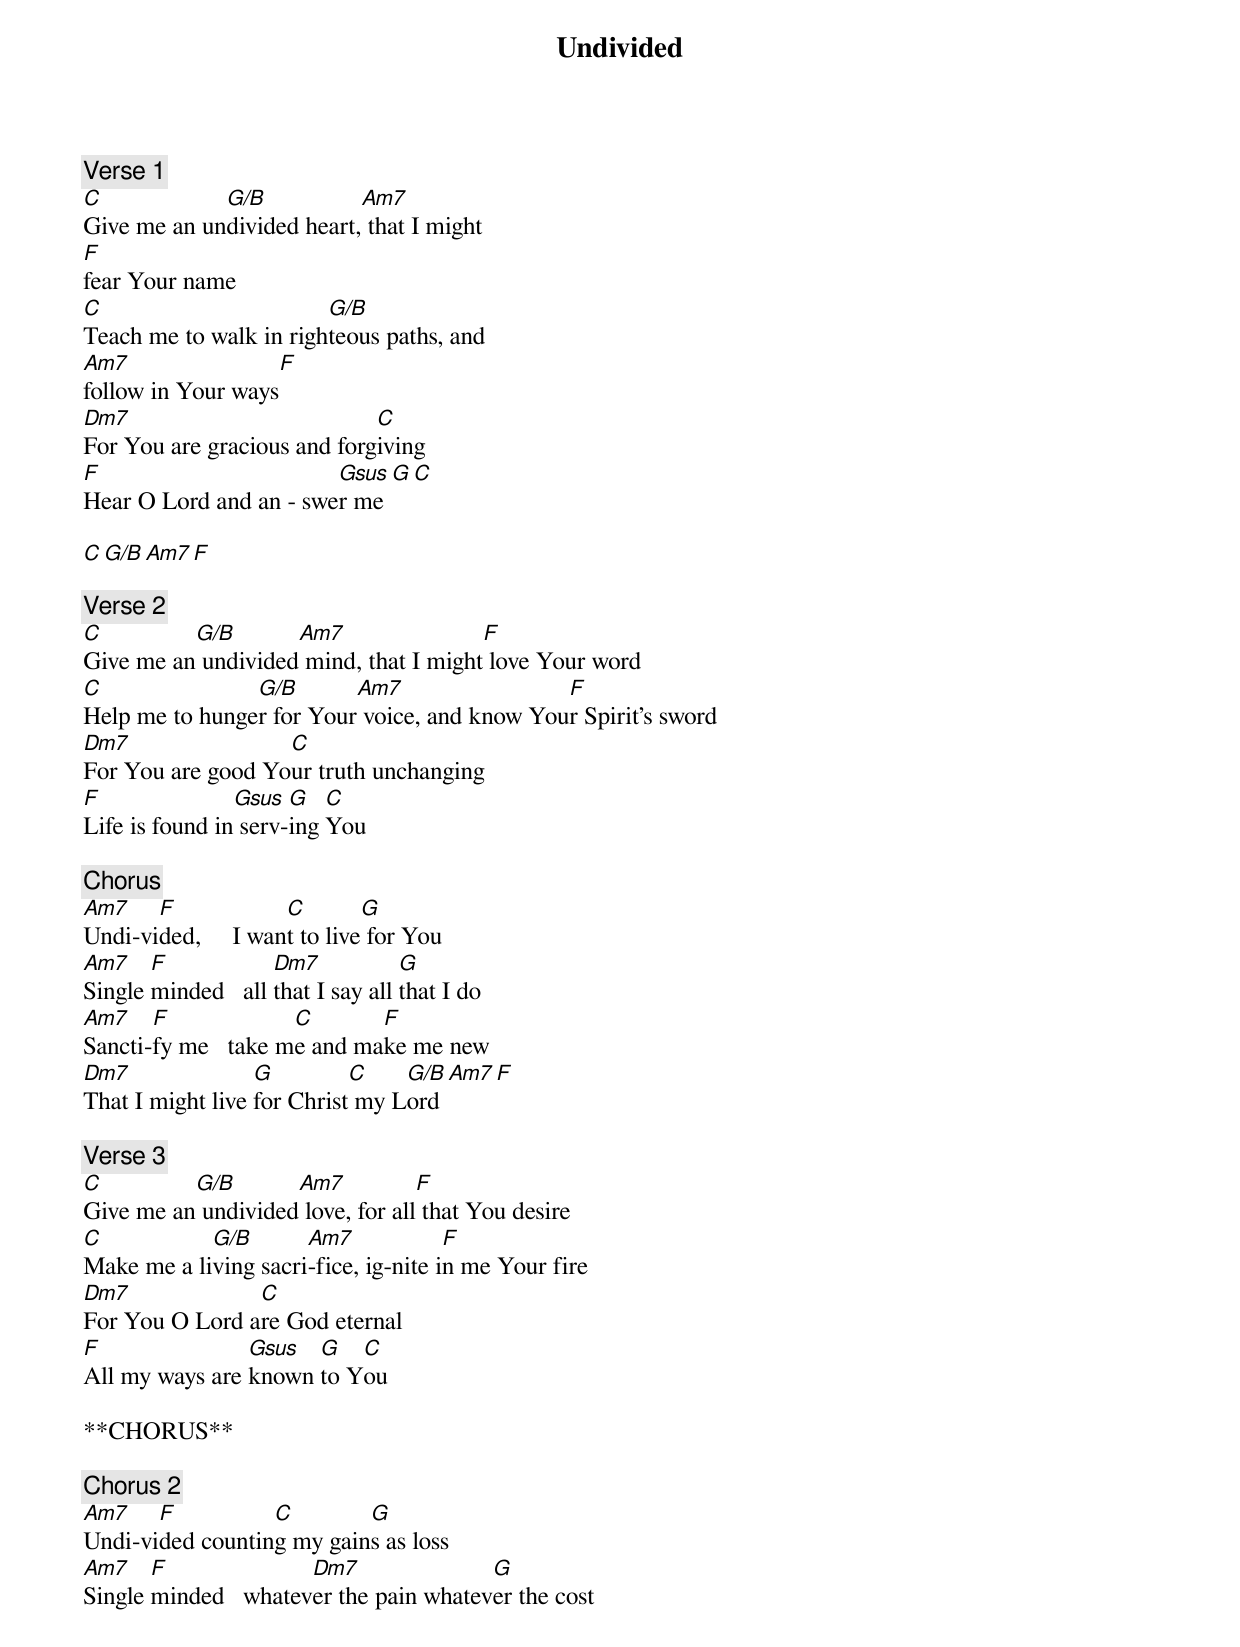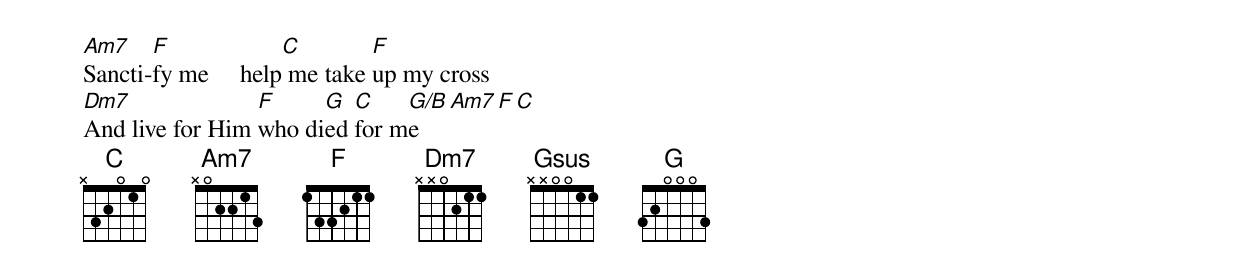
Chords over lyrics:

Undivided

[Verse 1]
C            G/B           Am7
Give me an undivided heart, that I might
F
fear Your name
C                       G/B
Teach me to walk in righteous paths, and
Am7                 F
follow in Your ways
Dm7                          C
For You are gracious and forgiving
F                       Gsus G    C
Hear O Lord and an - swer me

C   G/B     Am7     F

[Verse 2]
C         G/B       Am7                F
Give me an undivided mind, that I might love Your word
C               G/B       Am7                 F
Help me to hunger for Your voice, and know Your Spirit's sword
Dm7                C
For You are good Your truth unchanging
F               Gsus  G   C
Life is found in serv-ing You

[Chorus]
Am7    F             C        G
Undi-vided,     I want to live for You
Am7    F            Dm7            G
Single minded   all that I say all that I do
Am7    F             C       F
Sancti-fy me   take me and make me new
Dm7               G         C    G/B   Am7  F
That I might live for Christ my Lord

[Verse 3]
C         G/B       Am7           F
Give me an undivided love, for all that You desire
C           G/B       Am7             F
Make me a living sacri-fice, ig-nite in me Your fire
Dm7             C
For You O Lord are God eternal
F               Gsus  G   C
All my ways are known to You

**CHORUS**

[Chorus 2]
Am7    F          C        G
Undi-vided counting my gains as loss
Am7    F              Dm7               G
Single minded   whatever the pain whatever the cost
Am7    F             C        F
Sancti-fy me     help me take up my cross
Dm7              F     G  C    G/B   Am7  F   C
And live for Him who died for me
